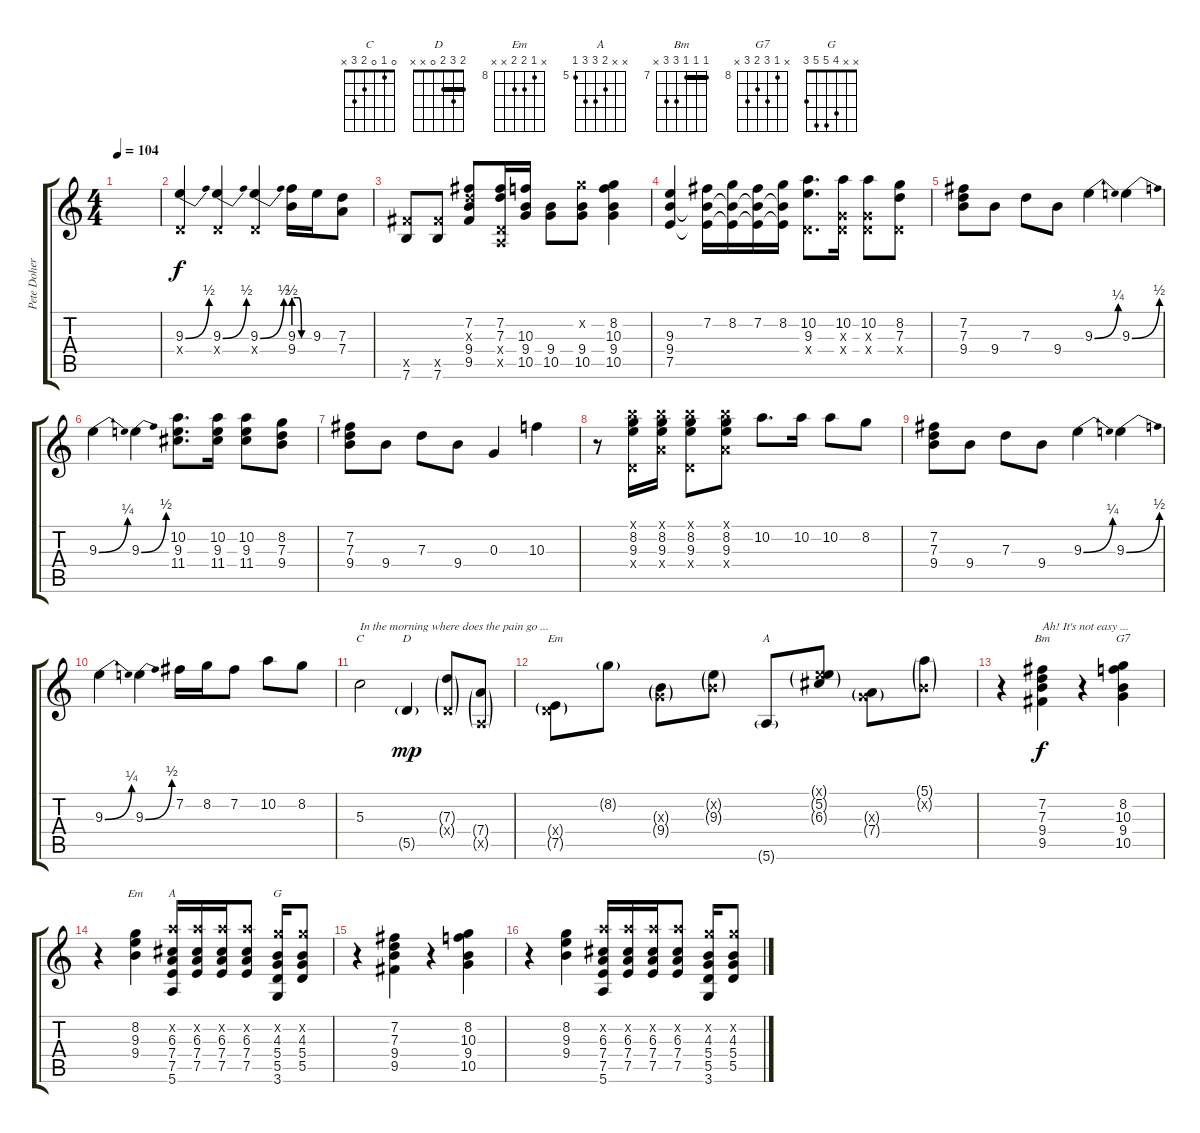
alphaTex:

\track ("Pete Doherty" "Pete Doher") {instrument overdrivenguitar}
\staff {score tabs}
\tuning (E4 B3 G3 D3 A2 E2) {hide}
\chord ("C" 0 1 0 2 3 x)
\chord ("D" 2 3 2 0 x x) {barre 2}
\chord ("Em" 0 0 0 2 2 0)
\chord ("A" 0 2 2 2 0 x)
\chord ("Bm" 7 7 7 9 9 x) {firstfret 7 barre 7}
\chord ("G7" x 8 10 9 10 x) {firstfret 8}
\chord ("Em" x 8 9 9 x x) {firstfret 8}
\chord ("A" x x 6 7 7 5) {firstfret 5}
\chord ("G" x x 4 5 5 3)
\ts (4 4)
\tempo 104
\clef g2
\ks c
|
(9.3{be (bend 0 0 60 2)} 0.4{x}).4 (9.3{be (bend 0 0 60 2)} 0.4{x}).4 (9.3{be (bend 0 0 60 2)} 0.4{x}).4 (9.3{be (custom 0 2 10 2 20 2 30 0 60 0)} 9.4).16 9.3.16 (7.3 7.4).8 |
(9.5{x} 7.6).8 (9.5{x} 7.6).8 (7.2 7.3{x} 9.4 9.5).8 (7.2 7.3 0.4{x} 0.5{x}).16 (10.3 9.4 10.5).16 (9.4 10.5).8 (8.2{x} 9.4 10.5).8 (8.2 10.3 9.4 10.5).4 |
(9.3 9.4 7.5).4 (7.2 9.4{t} 7.5{t}).16 (8.2 9.4{t} 7.5{t}).16 (7.2 9.4{t} 7.5{t}).16 (8.2 9.4{t} 7.5{t}).16 (10.2 9.3 0.4{x}).8{d} (10.2 0.3{x} 0.4{x}).16 (10.2 0.3{x} 0.4{x}).8 (8.2 7.3 0.4{x}).8 |
(7.2 7.3 9.4).8 9.4.8 7.3.8 9.4.8 9.3{be (bend 0 0 60 1)}.4 9.3{be (bend 0 0 60 2)}.4 |
9.3{be (bend 0 0 60 1)}.4 9.3{be (bend 0 0 60 2)}.4 (10.2 9.3 11.4).8{d} (10.2 9.3 11.4).16 (10.2 9.3 11.4).8 (8.2 7.3 9.4).8 |
(7.2 7.3 9.4).8 9.4.8 7.3.8 9.4.8 0.3.4 10.3.4 |
r.8 (7.1{x} 8.2 9.3 0.4{x}).16 (7.1{x} 8.2 9.3{be (hold 0 0 60 0)} 7.4{x}).16 (7.1{x} 8.2 9.3{be (hold 0 0 60 0)} 0.4{x}).8 (7.1{x} 8.2 9.3{be (hold 0 0 60 0)} 7.4{x}).8 10.2.8{d} 10.2.16 10.2.8 8.2.8 |
(7.2 7.3 9.4).8 9.4.8 7.3.8 9.4.8 9.3{be (bend 0 0 60 1)}.4 9.3{be (bend 0 0 60 2)}.4 |
9.3{be (bend 0 0 60 1)}.4 9.3{be (bend 0 0 60 2)}.4 7.2.16 8.2.16 7.2.8 10.2.8 8.2.8 |
5.3.2{ch "C" txt "In the morning where does the pain go ..."} 5.5{g}.4{ch "D" dy mp} (7.3{g} 0.4{g x}).8 (7.4{g} 0.5{g x}).8 |
(0.4{g x} 7.5{g}).8{ch "Em"} 8.2{g}.8 (0.3{g x} 9.4{g}).8 (0.2{g x} 9.3{g}).8 5.6{g}.8{ch "A"} (0.1{g x} 5.2{g} 6.3{g}).8 (0.3{g x} 7.4{g}).8 (5.1{g} 0.2{g x}).8 |
r.4 (7.2 7.3 9.4 9.5).4{ch "Bm" txt "Ah! It's not easy ..." dy f} r.4 (8.2 10.3 9.4 10.5).4{ch "G7"} |
r.4 (8.2 9.3 9.4).4{ch "Em"} (10.2{x} 6.3 7.4 7.5 5.6).16{ch "A"} (10.2{x} 6.3 7.4 7.5).16 (10.2{x} 6.3 7.4 7.5).16 (10.2{x} 6.3 7.4 7.5).8 (8.2{x} 4.3 5.4 5.5 3.6).16{ch "G"} (8.2{x} 4.3 5.4 5.5).8 |
r.4 (7.2 7.3 9.4 9.5).4 r.4 (8.2 10.3 9.4 10.5).4 |
r.4 (8.2 9.3 9.4).4 (10.2{x} 6.3 7.4 7.5 5.6).16 (10.2{x} 6.3 7.4 7.5).16 (10.2{x} 6.3 7.4 7.5).16 (10.2{x} 6.3 7.4 7.5).8 (8.2{x} 4.3 5.4 5.5 3.6).16 (8.2{x} 4.3 5.4 5.5).8
